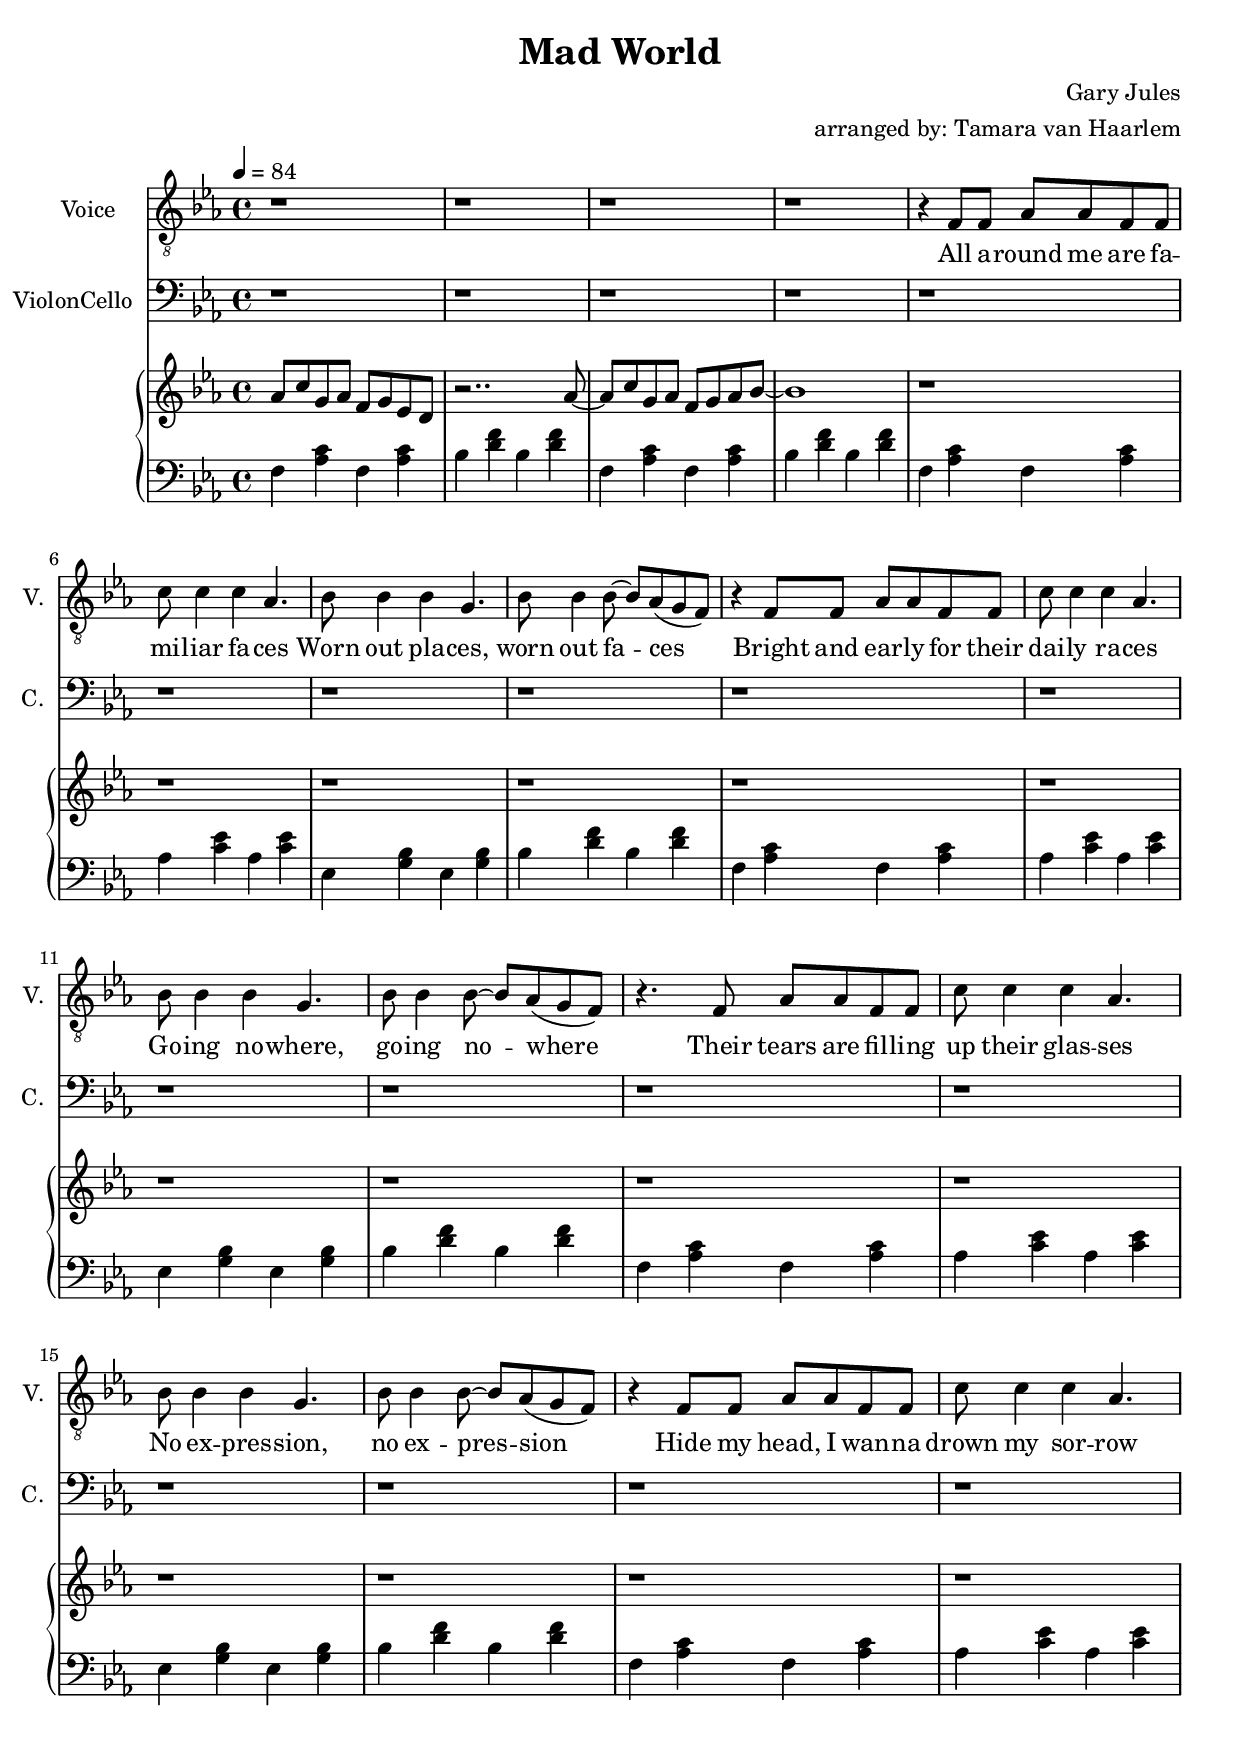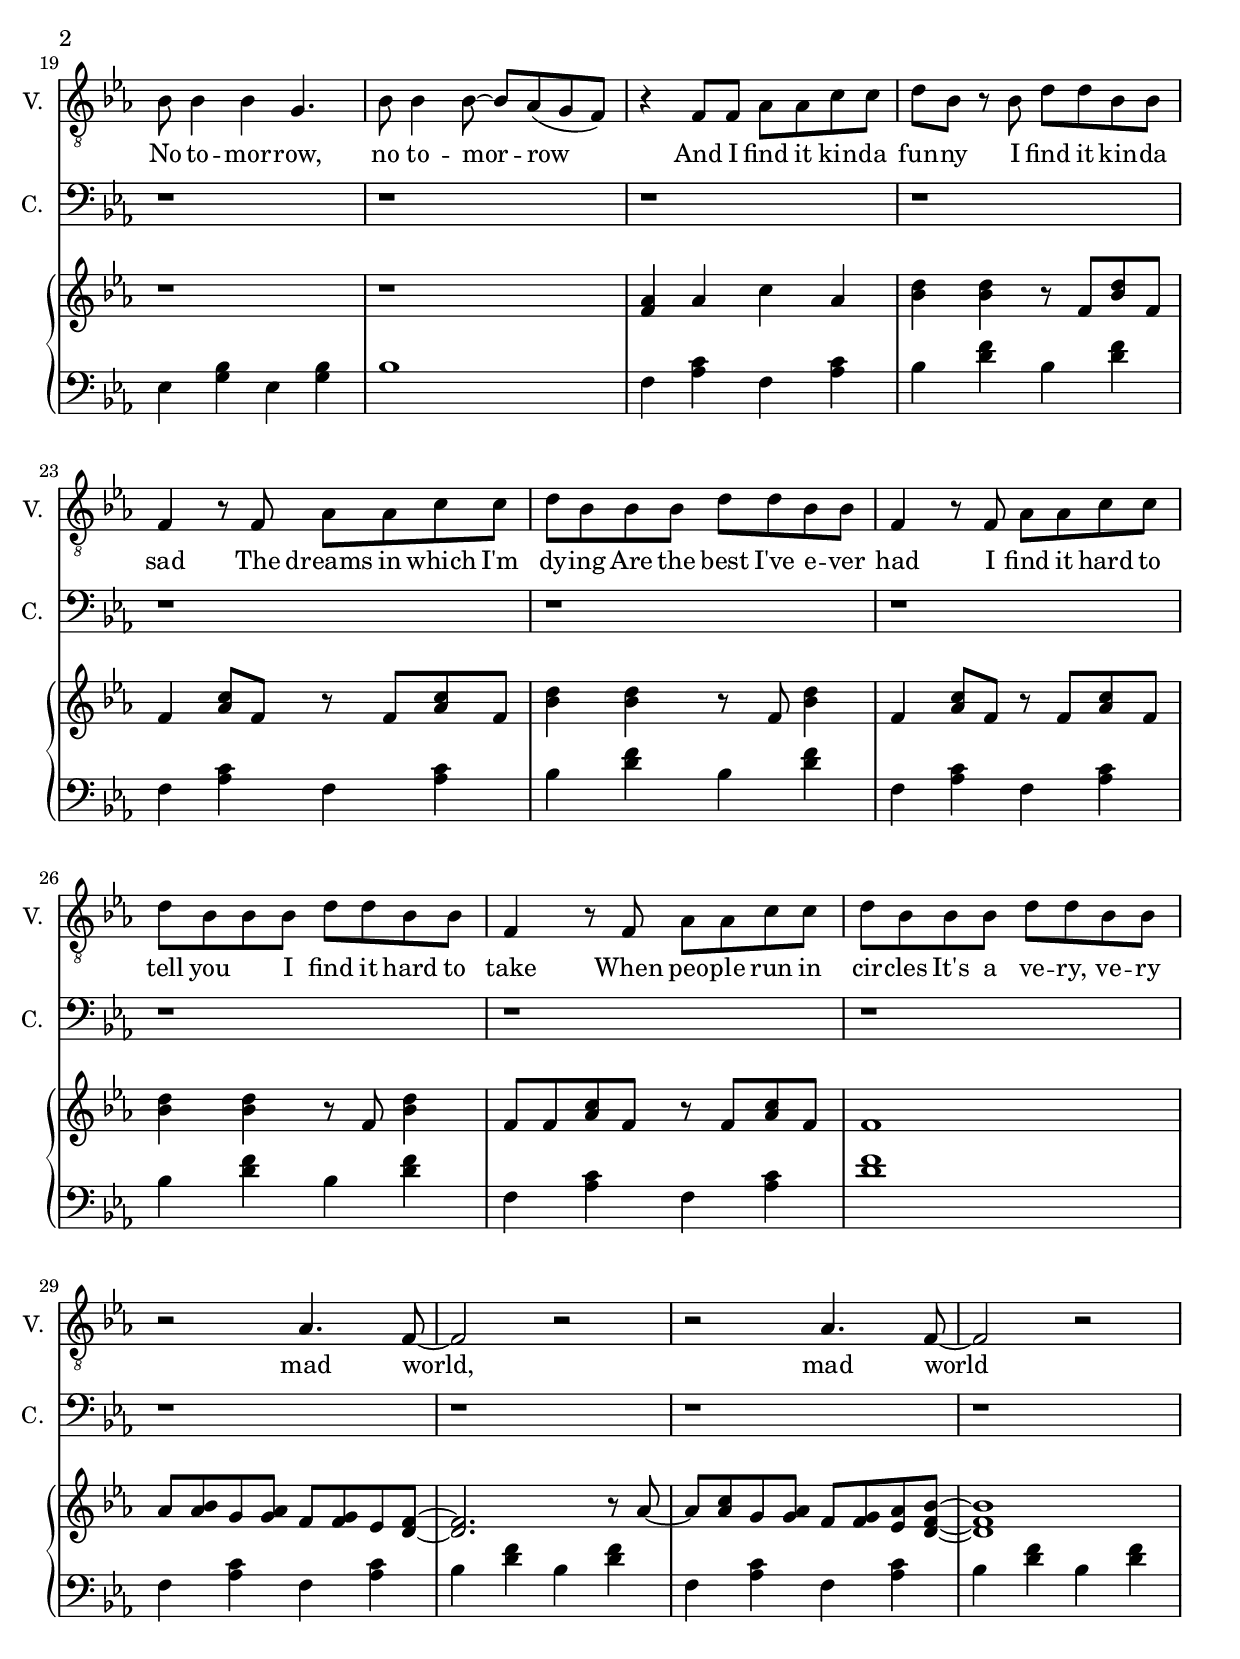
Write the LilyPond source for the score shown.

\include "articulate.ly"
\version "2.18.2"

\header {
  title = "Mad World"
  composer = "Gary Jules"
  arranger = "arranged by: Tamara van Haarlem"
}

mainOne= \relative c {
  r4 f8 f as as f f |
  c' c4 c as4. |
  bes8 bes4 bes g4. |
  bes8 bes4 bes8~ bes as( g f) |
}

mainTwo= \relative c {
  r4. f8 as as f f |
  c' c4 c as4. |
  bes8 bes4 bes g4. |
  bes8 bes4 bes8~ bes as( g f) |
}


voiceStaff= \relative c' {
  \tempo 4=84 \time 4/4 \key c \minor \clef "treble_8"
  \repeat unfold 4 { r1 | }
  \mainOne
  \mainOne
  \mainTwo
  \mainOne

  % Refrain
  r4 f,8 f as as c c |
  d bes r8 bes d d bes bes |
  \repeat unfold 3 {
    f4 r8 f as as c c |
    d bes bes bes d d bes bes |
  }
  \repeat unfold 2 {
    r2 as4. f8~ |
    f2 r |
  }


}

cello= \relative c' {
  \tempo 4=84 \time 4/4 \key c \minor \clef bass
  \repeat unfold 32 { r1 | }
}

upperStaff= \relative c'' {
  \tempo 4=84 \time 4/4 \key c \minor
  as8 c g as f g es d |
  r2.. as'8~ |
  as c g as f g as bes~ |
  bes1 |
  \repeat unfold 16 { r1 | }

  % Refrain
  < f as>4 as c as |
  < bes d > < bes d > r8 f < bes d > f |
  \repeat unfold 2 {
    f4 < as c>8 f r f < as c > f |
    < bes d >4 < bes d> r8 f < bes d >4 |
  }
  f8 f < as c> f r f < as c > f |
  f1 |
  as8 < as bes> g < g as> f < f g > es < d f>~ |
  < d f>2. r8 as'~ |
  as < as c> g < g as> f < f g> < es as > < d f bes>~ |
  < d f bes>1 |


}

lowerfas= \relative c {
  \repeat unfold 2 { f4 < as c> } |
}

lowerbesd= \relative c' {
  \repeat unfold 2 { bes4 < d f> } |
}

lowerasc= \relative c' {
  \repeat unfold 2 { as4 < c es> } |
}

loweresg= \relative c {
  \repeat unfold 2 { es4 < g bes> } |
}

lowerStaff= \relative c' {
  \tempo 4=84 \time 4/4 \key c \minor \clef bass
  \repeat unfold 2 { \lowerfas \lowerbesd }
  \repeat unfold 3 {
    \lowerfas
    \lowerasc
    \loweresg
    \lowerbesd
  }
  \lowerfas
  \lowerasc
  \loweresg
  bes1 |

  % Refrain
  \repeat unfold 3 { \lowerfas \lowerbesd }
  \lowerfas
  < d f >1 |
  \repeat unfold 2 { \lowerfas \lowerbesd }

}


\book {
  \bookOutputSuffix "sheet"
  \score {
    <<
      \new Staff = "voice" <<
        \set Staff.instrumentName = \markup { "Voice" }
        \set Staff.shortInstrumentName = \markup { "V." }
        \set Staff.midiInstrument = "choir aahs"
        \voiceStaff
        \addlyrics {
          All a -- round me are fa -- mi -- liar fa -- ces 
          Worn out pla -- ces, worn out fa -- ces 
          Bright and ear -- ly for their dai -- ly ra -- ces 
          Go -- ing no -- where, go -- ing no -- where 

          Their tears are fil -- ling up their glas -- ses 
          No ex -- pres -- sion, no ex -- pres -- sion 
          Hide my head, I wan -- na drown my sor -- row 
          No to -- mor -- row, no to -- mor -- row 

          And I find it kin -- da fun -- ny
          I find it kin -- da sad
          The dreams in which I'm dy -- ing
          Are the best I've e -- ver had
          I find it hard to tell you \skip 1
          I find it hard to take
          When peo -- ple run in cir -- cles
          It's a ve -- ry, ve -- ry mad world, mad world

          Children waiting for the day they feel good
          Happy Birthday, Happy Birthday
          And I feel the way that every child should
          Sit and listen, sit and listen

          Went to school and I was very nervous
          No one knew me, no one knew me
          Hello teacher tell me what's my lesson
          Look right through me, look right through me

          And I find it kinda funny
          I find it kinda sad
          The dreams in which I'm dying
          Are the best I've ever had
          I find it hard to tell you
          I find it hard to take
          When people run in circles
          It's a very, very mad world, mad world

          Enlarging your world
          Mad world 

        }
      >>
      \new Staff = "cello" <<
        \set Staff.instrumentName = \markup { "ViolonCello" }
        \set Staff.shortInstrumentName = \markup { "C." }
        \set Staff.midiInstrument = "cello"
        \cello
      >>
      \new PianoStaff = "piano" <<
        \new Staff {
          \set Staff.midiInstrument = "acoustic grand"
          \upperStaff
        }
        \new Staff {
          \set Staff.midiInstrument = "acoustic grand"
          \lowerStaff
        }
      >>
    >>
    \layout { }
  }
}
\book {
  \bookOutputSuffix "midi"
  \score {
    \unfoldRepeats \articulate <<
      \new Staff = "voice" <<
        \set Staff.instrumentName = \markup { "Voice" }
        \set Staff.shortInstrumentName = \markup { "V." }
        \set Staff.midiInstrument = "choir aahs"
        \voiceStaff
      >>
      \new Staff = "cello" <<
        \set Staff.instrumentName = \markup { "ViolonCello" }
        \set Staff.shortInstrumentName = \markup { "C." }
        \set Staff.midiInstrument = "cello"
        \cello
      >>
      \new PianoStaff = "piano" <<
        \new Staff {
          \set Staff.midiInstrument = "acoustic grand"
          \upperStaff
        }
        \new Staff {
          \set Staff.midiInstrument = "acoustic grand"
          \lowerStaff
        }
      >>
    >>
    \midi { }
  }
}
